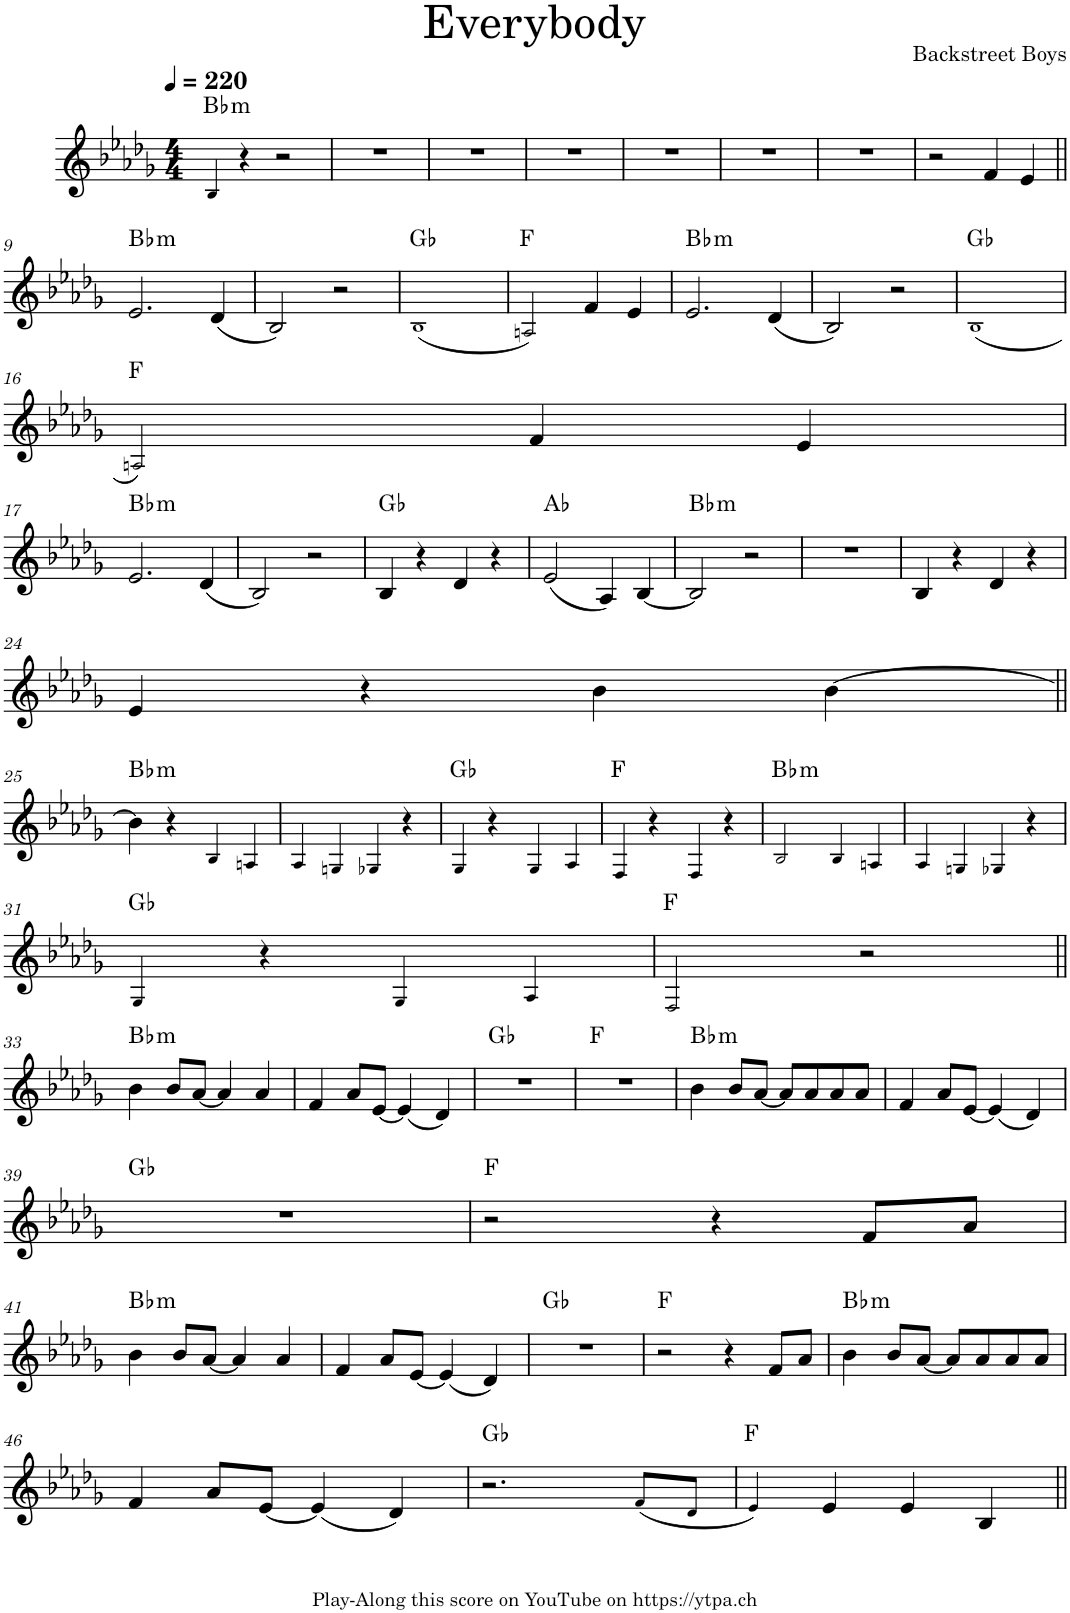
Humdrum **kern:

**kern	**harte
*part1	*part1
*staff1	*
*I"Piano	*
*I'Pno.	*
*clefG2	*
*k[b-e-a-d-g-]	*
*M4/4	*
*MM220	*
=1	=1
!	!LO:H:kt=m
4B-!/	Bb:min
4r	.
2r	.
=2	=2
1r	.
=3	=3
1r	.
=4	=4
1r	.
=5	=5
1r	.
=6	=6
1r	.
=7	=7
1r	.
=8	=8
2r	.
4f/	.
4e-/	.
!!LO:LB:g=z
=9||	=9||
!	!LO:H:kt=m
2.e-/	Bb:min
(4d-/	.
=10	=10
2B-/)	.
2r	.
=11	=11
(1B-!	Gb:maj
=12	=12
2An!/)	F:maj
4f/	.
4e-/	.
=13	=13
!	!LO:H:kt=m
2.e-/	Bb:min
(4d-/	.
=14	=14
2B-/)	.
2r	.
=15	=15
(1B-!	Gb:maj
!!LO:LB:g=z
=16	=16
2An!/)	F:maj
4f/	.
4e-/	.
!!LO:LB:g=z
=17	=17
!	!LO:H:kt=m
2.e-/	Bb:min
(4d-/	.
=18	=18
2B-/)	.
2r	.
=19	=19
4B-/	Gb:maj
4r	.
4d-/	.
4r	.
=20	=20
(2e-/	Ab:maj
4A-/)	.
[4B-/	.
=21	=21
!	!LO:H:kt=m
2B-/]	Bb:min
2r	.
=22	=22
1r	.
=23	=23
4B-/	.
4r	.
4d-/	.
4r	.
!!LO:LB:g=z
=24	=24
4e-/	.
4r	.
4b-\	.
[4b-\	.
!!LO:LB:g=z
=25||	=25||
!	!LO:H:kt=m
4b-\]	Bb:min
4r	.
4B-!/	.
4An!/	.
=26	=26
4A-!/	.
4Gn!/	.
4G-X!/	.
4r	.
=27	=27
4G-!/	Gb:maj
4r	.
4G-!/	.
4A-!/	.
=28	=28
4F!/	F:maj
4r	.
4F!/	.
4r	.
=29	=29
!	!LO:H:kt=m
2B-!/	Bb:min
4B-!/	.
4An!/	.
=30	=30
4A-!/	.
4Gn!/	.
4G-X!/	.
4r	.
!!LO:LB:g=z
=31	=31
4G-!/	Gb:maj
4r	.
4G-!/	.
4A-!/	.
=32	=32
2F!/	F:maj
2r	.
!!LO:LB:g=z
=33||	=33||
!	!LO:H:kt=m
4b-\	Bb:min
8b-/L	.
[8a-/J	.
4a-/]	.
4a-/	.
=34	=34
4f/	.
8a-/L	.
[8e-/J	.
(4e-/]	.
4d-/)	.
=35	=35
1r	Gb:maj
=36	=36
1r	F:maj
=37	=37
!	!LO:H:kt=m
4b-\	Bb:min
8b-/L	.
[8a-/J	.
8a-/L]	.
8a-/	.
8a-/	.
8a-/J	.
=38	=38
4f/	.
8a-/L	.
[8e-/J	.
(4e-/]	.
4d-/)	.
!!LO:LB:g=z
=39	=39
1r	Gb:maj
=40	=40
2r	F:maj
4r	.
8f/L	.
8a-/J	.
!!LO:LB:g=z
=41	=41
!	!LO:H:kt=m
4b-\	Bb:min
8b-/L	.
[8a-/J	.
4a-/]	.
4a-/	.
=42	=42
4f/	.
8a-/L	.
[8e-/J	.
(4e-/]	.
4d-/)	.
=43	=43
1r	Gb:maj
=44	=44
2r	F:maj
4r	.
8f/L	.
8a-/J	.
=45	=45
!	!LO:H:kt=m
4b-\	Bb:min
8b-/L	.
[8a-/J	.
8a-/L]	.
8a-/	.
8a-/	.
8a-/J	.
!!LO:LB:g=z
=46	=46
4f/	.
8a-/L	.
[8e-/J	.
(4e-/]	.
4d-/)	.
=47	=47
2.r	Gb:maj
(8f!/L	.
8d-!/J	.
=48	=48
4e-!/)	F:maj
4e-/	.
4e-/	.
4B-/	.
=||	=||
*-	*-
